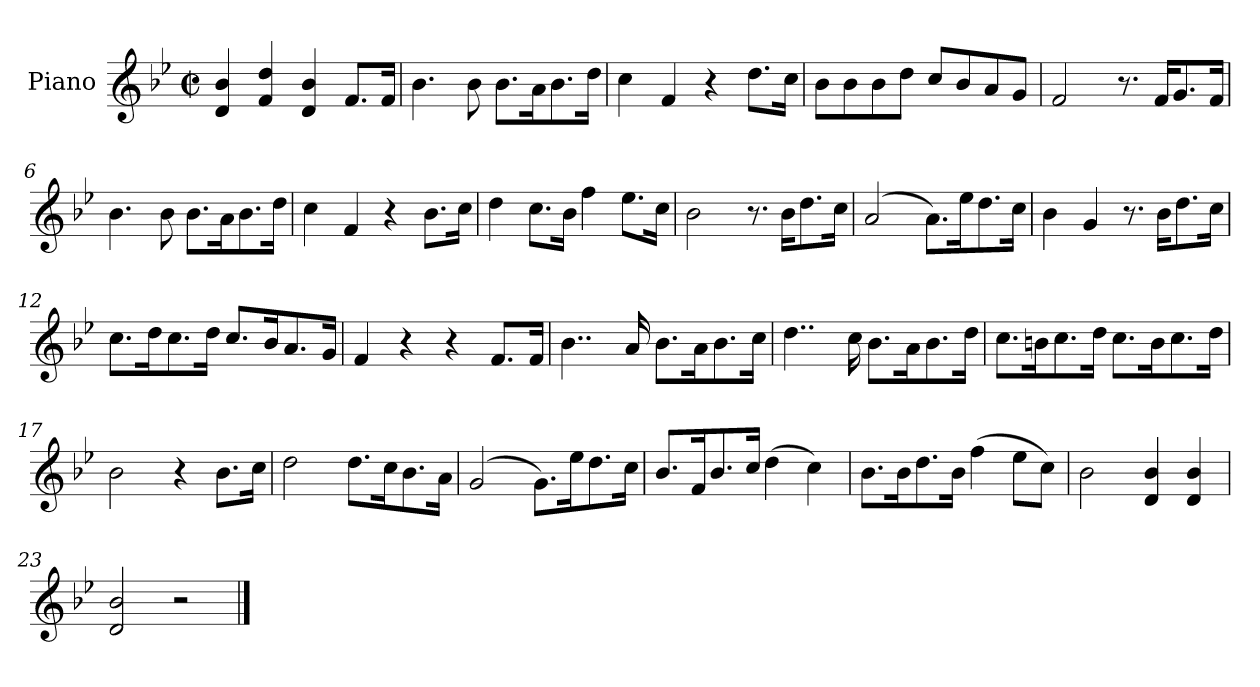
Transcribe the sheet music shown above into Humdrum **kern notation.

**kern
*part1
*staff1
*I"Piano
*I'Pno.
*clefG2
*k[b-e-]
*M2/2
*met(c|)
=1
4d/ 4b-/
4f/ 4dd/
4d/ 4b-/
8.f/L
16f/Jk
=2
4.b-\
8b-\
8.b-\L
16a\k
8.b-\
16dd\Jk
=3
4cc\
4f/
4r
8.dd\L
16cc\Jk
=4
8b-\L
8b-\
8b-\
8dd\J
8cc/L
8b-/
8a/
8g/J
=5
2f/
8.r
16f/KL
8.g/
16f/Jk
=6
4.b-\
8b-\
8.b-\L
16a\k
8.b-\
16dd\Jk
!!LO:LB:g=z
=7
4cc\
4f/
4r
8.b-\L
16cc\Jk
=8
4dd\
8.cc\L
16b-\Jk
4ff\
8.ee-\L
16cc\Jk
=9
2b-\
8.r
16b-\KL
8.dd\
16cc\Jk
=10
(>2a/
8.a\L)
16ee-\k
8.dd\
16cc\Jk
=11
4b-\
4g/
8.r
16b-\KL
8.dd\
16cc\Jk
=12
8.cc\L
16dd\k
8.cc\
16dd\Jk
8.cc/L
16b-/k
8.a/
16g/Jk
!!LO:LB:g=z
=13
4f/
4r
4r
8.f/L
16f/Jk
=14
4..b-\
16a/
8.b-\L
16a\k
8.b-\
16cc\Jk
=15
4..dd\
16cc\
8.b-\L
16a\k
8.b-\
16dd\Jk
=16
8.cc\L
16bn\k
8.cc\
16dd\Jk
8.cc\L
16b\k
8.cc\
16dd\Jk
=17
2b-\
4r
8.b-\L
16cc\Jk
=18
2dd\
8.dd\L
16cc\k
8.b-\
16a\Jk
!!LO:LB:g=z
=19
(>2g/
8.g\L)
16ee-\k
8.dd\
16cc\Jk
=20
8.b-/L
16f/k
8.b-/
16cc/Jk
(>4dd\
4cc\)
=21
8.b-\L
16b-\k
8.dd\
16b-\Jk
(>4ff\
8ee-\L
8cc\J)
=22
2b-\
4d/ 4b-/
4d/ 4b-/
=23
2d/ 2b-/
2r
==
*-
